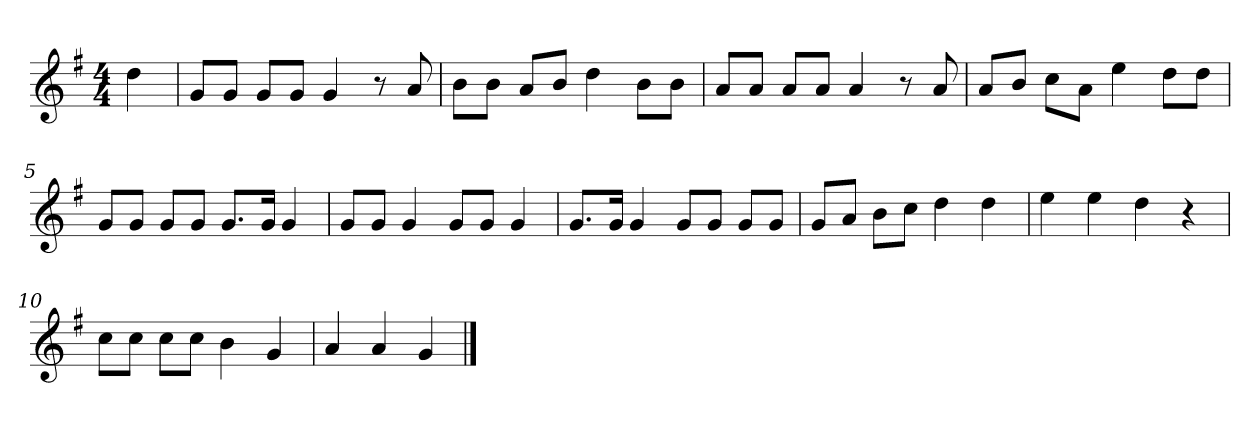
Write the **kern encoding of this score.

**kern
*part1
*staff1
*k[f#]
*M4/4
*MM120
=
4dd
=1
8gL
8gJ
8gL
8gJ
4g
8r
8a
=2
8bL
8bJ
8aL
8bJ
4dd
8bL
8bJ
=3
8aL
8aJ
8aL
8aJ
4a
8r
8a
=4
8aL
8bJ
8ccL
8aJ
4ee
8ddL
8ddJ
=5
8gL
8gJ
8gL
8gJ
8.gL
16gJk
4g
=6
8gL
8gJ
4g
8gL
8gJ
4g
=7
8.gL
16gJk
4g
8gL
8gJ
8gL
8gJ
=8
8gL
8aJ
8bL
8ccJ
4dd
4dd
=9
4ee
4ee
4dd
4r
=10
8ccL
8ccJ
8ccL
8ccJ
4b
4g
=11
4a
4a
4g
==
*-
